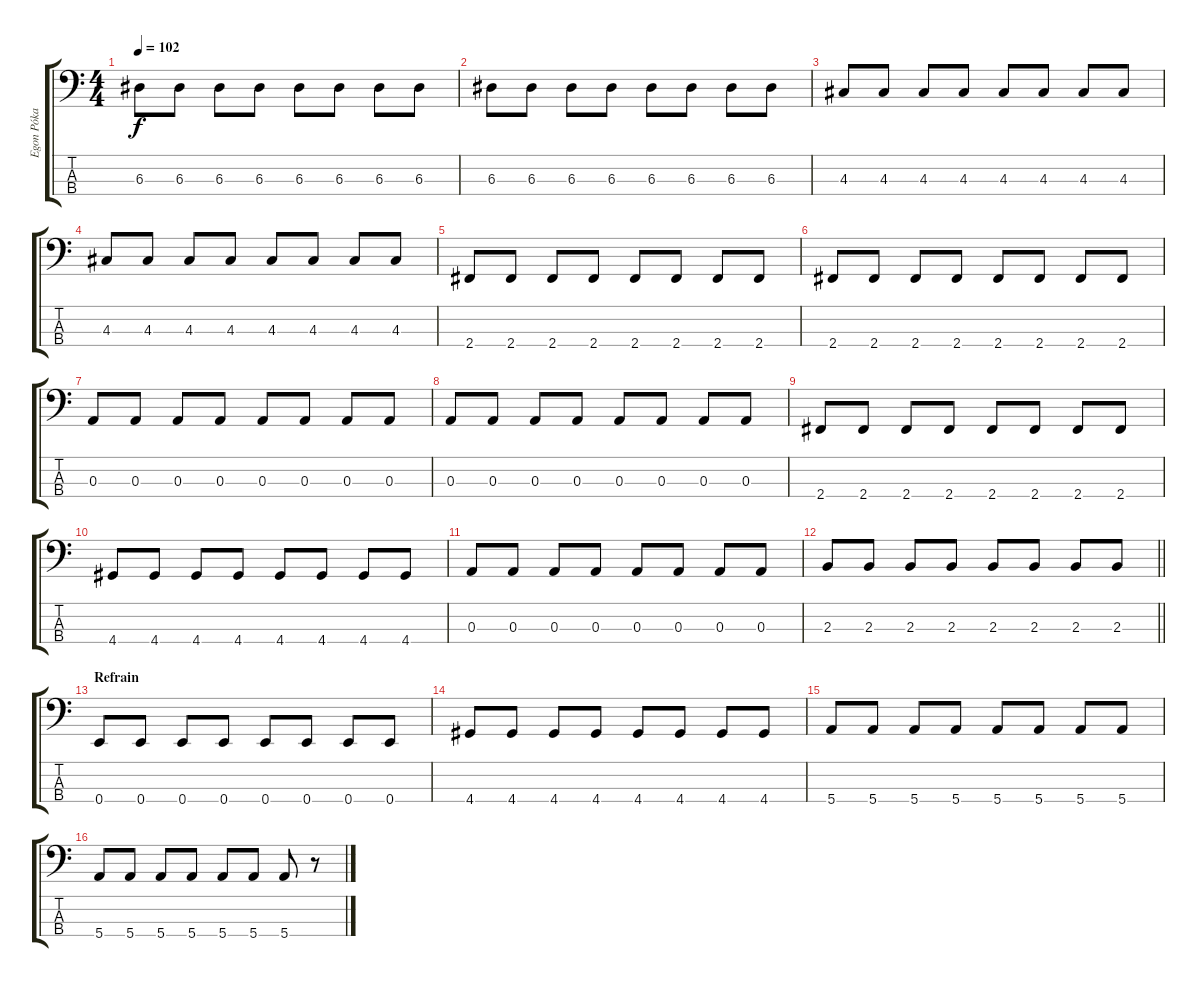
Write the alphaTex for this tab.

\track ("Egon Póka - Bass" "Egon Póka ") {instrument electricbassfinger}
\staff {score tabs}
\tuning (G2 D2 A1 E1) {hide}
\ts (4 4)
\tempo 102
\clef f4
\ks c
6.3.8{dy f} 6.3.8 6.3.8 6.3.8 6.3.8 6.3.8 6.3.8 6.3.8 |
6.3.8 6.3.8 6.3.8 6.3.8 6.3.8 6.3.8 6.3.8 6.3.8 |
4.3.8 4.3.8 4.3.8 4.3.8 4.3.8 4.3.8 4.3.8 4.3.8 |
4.3.8 4.3.8 4.3.8 4.3.8 4.3.8 4.3.8 4.3.8 4.3.8 |
2.4.8 2.4.8 2.4.8 2.4.8 2.4.8 2.4.8 2.4.8 2.4.8 |
2.4.8 2.4.8 2.4.8 2.4.8 2.4.8 2.4.8 2.4.8 2.4.8 |
0.3.8 0.3.8 0.3.8 0.3.8 0.3.8 0.3.8 0.3.8 0.3.8 |
0.3.8 0.3.8 0.3.8 0.3.8 0.3.8 0.3.8 0.3.8 0.3.8 |
2.4.8 2.4.8 2.4.8 2.4.8 2.4.8 2.4.8 2.4.8 2.4.8 |
4.4.8 4.4.8 4.4.8 4.4.8 4.4.8 4.4.8 4.4.8 4.4.8 |
0.3.8 0.3.8 0.3.8 0.3.8 0.3.8 0.3.8 0.3.8 0.3.8 |
\barLineRight lightlight
2.3.8 2.3.8 2.3.8 2.3.8 2.3.8 2.3.8 2.3.8 2.3.8 |
\section ("" "Refrain")
0.4.8 0.4.8 0.4.8 0.4.8 0.4.8 0.4.8 0.4.8 0.4.8 |
4.4.8 4.4.8 4.4.8 4.4.8 4.4.8 4.4.8 4.4.8 4.4.8 |
5.4.8 5.4.8 5.4.8 5.4.8 5.4.8 5.4.8 5.4.8 5.4.8 |
5.4.8 5.4.8 5.4.8 5.4.8 5.4.8 5.4.8 5.4.8 r.8
